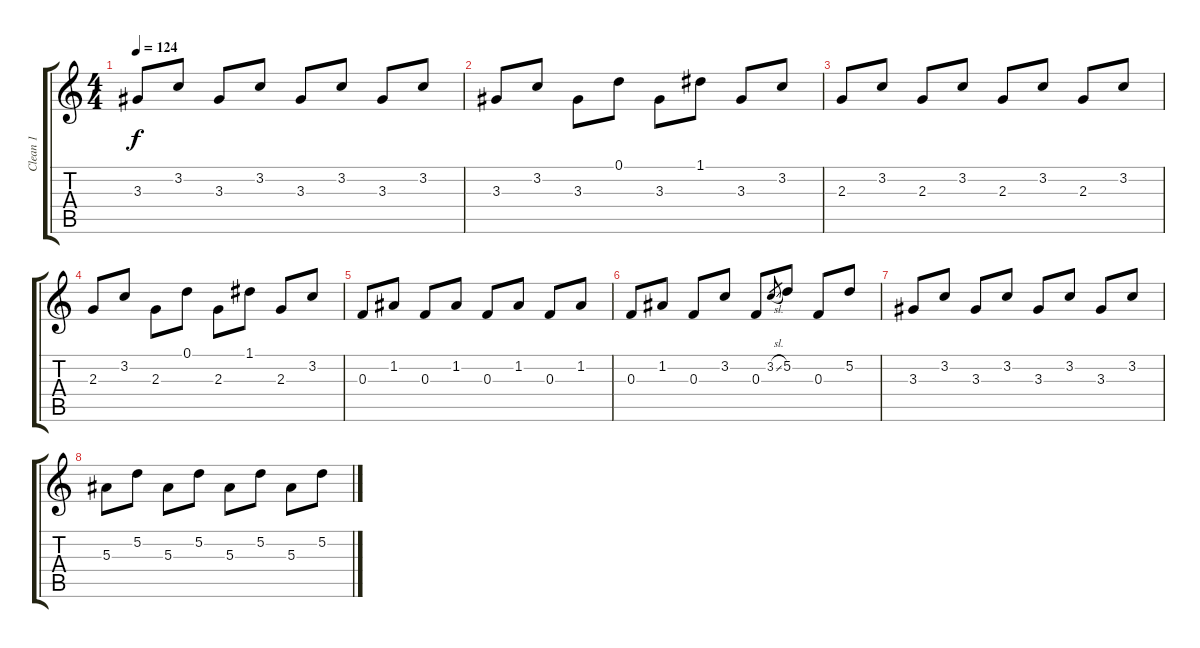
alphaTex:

\track ("Clean 1" "Clean 1") {instrument electricguitarclean}
\staff {score tabs}
\tuning (D4 A3 F3 C3 G2 C2) {hide}
\ts (4 4)
\tempo 124
\clef g2
\ks c
3.3.8{dy f} 3.2.8 3.3.8 3.2.8 3.3.8 3.2.8 3.3.8 3.2.8 |
3.3.8 3.2.8 3.3.8 0.1.8 3.3.8 1.1.8 3.3.8 3.2.8 |
2.3.8 3.2.8 2.3.8 3.2.8 2.3.8 3.2.8 2.3.8 3.2.8 |
2.3.8 3.2.8 2.3.8 0.1.8 2.3.8 1.1.8 2.3.8 3.2.8 |
0.3.8 1.2.8 0.3.8 1.2.8 0.3.8 1.2.8 0.3.8 1.2.8 |
0.3.8 1.2.8 0.3.8 3.2.8 0.3.8 3.2{sl}.8{gr} 5.2.8 0.3.8 5.2.8 |
3.3.8 3.2.8 3.3.8 3.2.8 3.3.8 3.2.8 3.3.8 3.2.8 |
5.3.8 5.2.8 5.3.8 5.2.8 5.3.8 5.2.8 5.3.8 5.2.8
